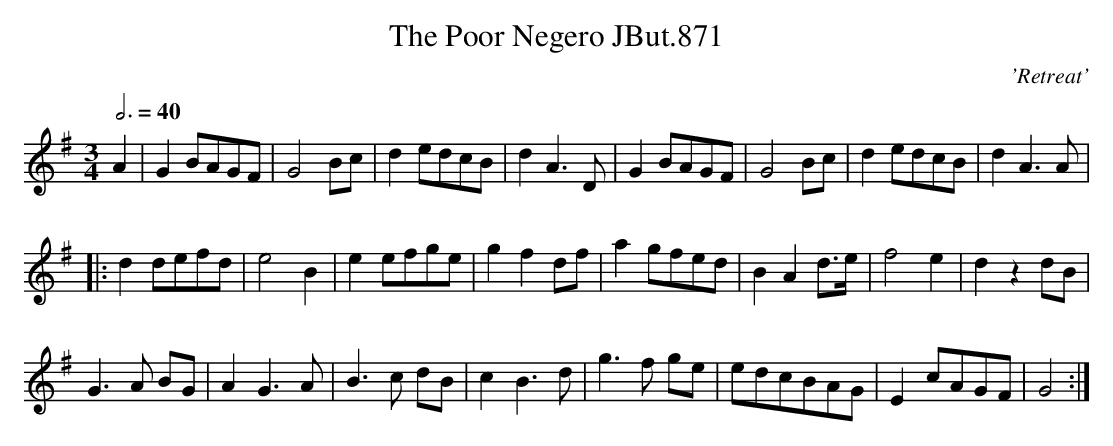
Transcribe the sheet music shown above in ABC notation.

X:1
T:Poor Negero JBut.871, The
C:'Retreat'
Q:3/4=40
M:3/4
L:1/8
K:G
A2|G2 BAGF|G4 Bc|d2 edcB|d2 A3 D|G2 BAGF|G4 Bc|d2 edcB|d2 A3 A|
|:d2 defd|e4 B2|e2 efge|g2 f2 df|a2 gfed|B2 A2 d>e|f4 e2|d2 z2 dB|
G3 A BG|A2 G3 A|B3 c dB|c2 B3 d|g3 f ge|edcBAG|E2 cAGF|G4:|
